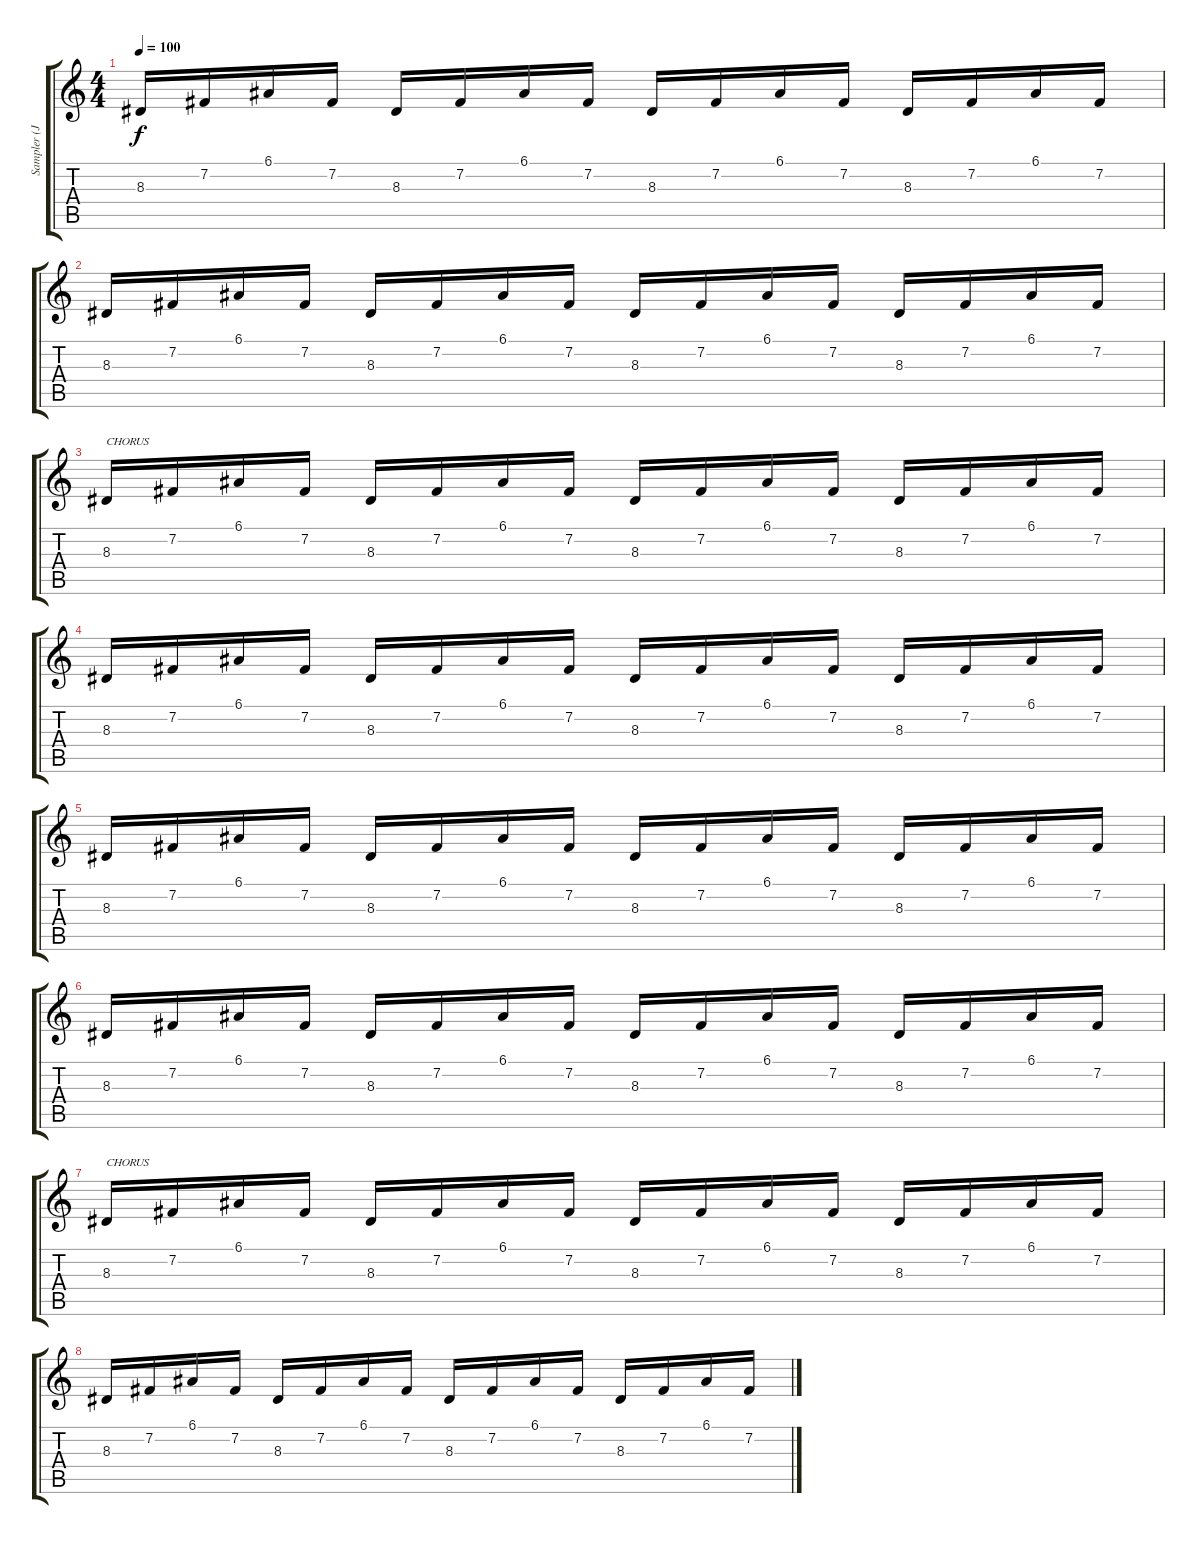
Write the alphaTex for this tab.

\track ("Sampler (Joseph Hahn)" "Sampler (J") {instrument lead6voice}
\staff {score tabs}
\tuning (E4 B3 G3 D3 A2 E2) {hide}
\ts (4 4)
\tempo 100
\clef g2
\ks c
8.3.16{dy f} 7.2.16 6.1.16 7.2.16 8.3.16 7.2.16 6.1.16 7.2.16 8.3.16 7.2.16 6.1.16 7.2.16 8.3.16 7.2.16 6.1.16 7.2.16 |
8.3.16 7.2.16 6.1.16 7.2.16 8.3.16 7.2.16 6.1.16 7.2.16 8.3.16 7.2.16 6.1.16 7.2.16 8.3.16 7.2.16 6.1.16 7.2.16 |
8.3.16{txt "CHORUS"} 7.2.16 6.1.16 7.2.16 8.3.16 7.2.16 6.1.16 7.2.16 8.3.16 7.2.16 6.1.16 7.2.16 8.3.16 7.2.16 6.1.16 7.2.16 |
8.3.16 7.2.16 6.1.16 7.2.16 8.3.16 7.2.16 6.1.16 7.2.16 8.3.16 7.2.16 6.1.16 7.2.16 8.3.16 7.2.16 6.1.16 7.2.16 |
8.3.16 7.2.16 6.1.16 7.2.16 8.3.16 7.2.16 6.1.16 7.2.16 8.3.16 7.2.16 6.1.16 7.2.16 8.3.16 7.2.16 6.1.16 7.2.16 |
8.3.16 7.2.16 6.1.16 7.2.16 8.3.16 7.2.16 6.1.16 7.2.16 8.3.16 7.2.16 6.1.16 7.2.16 8.3.16 7.2.16 6.1.16 7.2.16 |
8.3.16{txt "CHORUS"} 7.2.16 6.1.16 7.2.16 8.3.16 7.2.16 6.1.16 7.2.16 8.3.16 7.2.16 6.1.16 7.2.16 8.3.16 7.2.16 6.1.16 7.2.16 |
8.3.16 7.2.16 6.1.16 7.2.16 8.3.16 7.2.16 6.1.16 7.2.16 8.3.16 7.2.16 6.1.16 7.2.16 8.3.16 7.2.16 6.1.16 7.2.16
